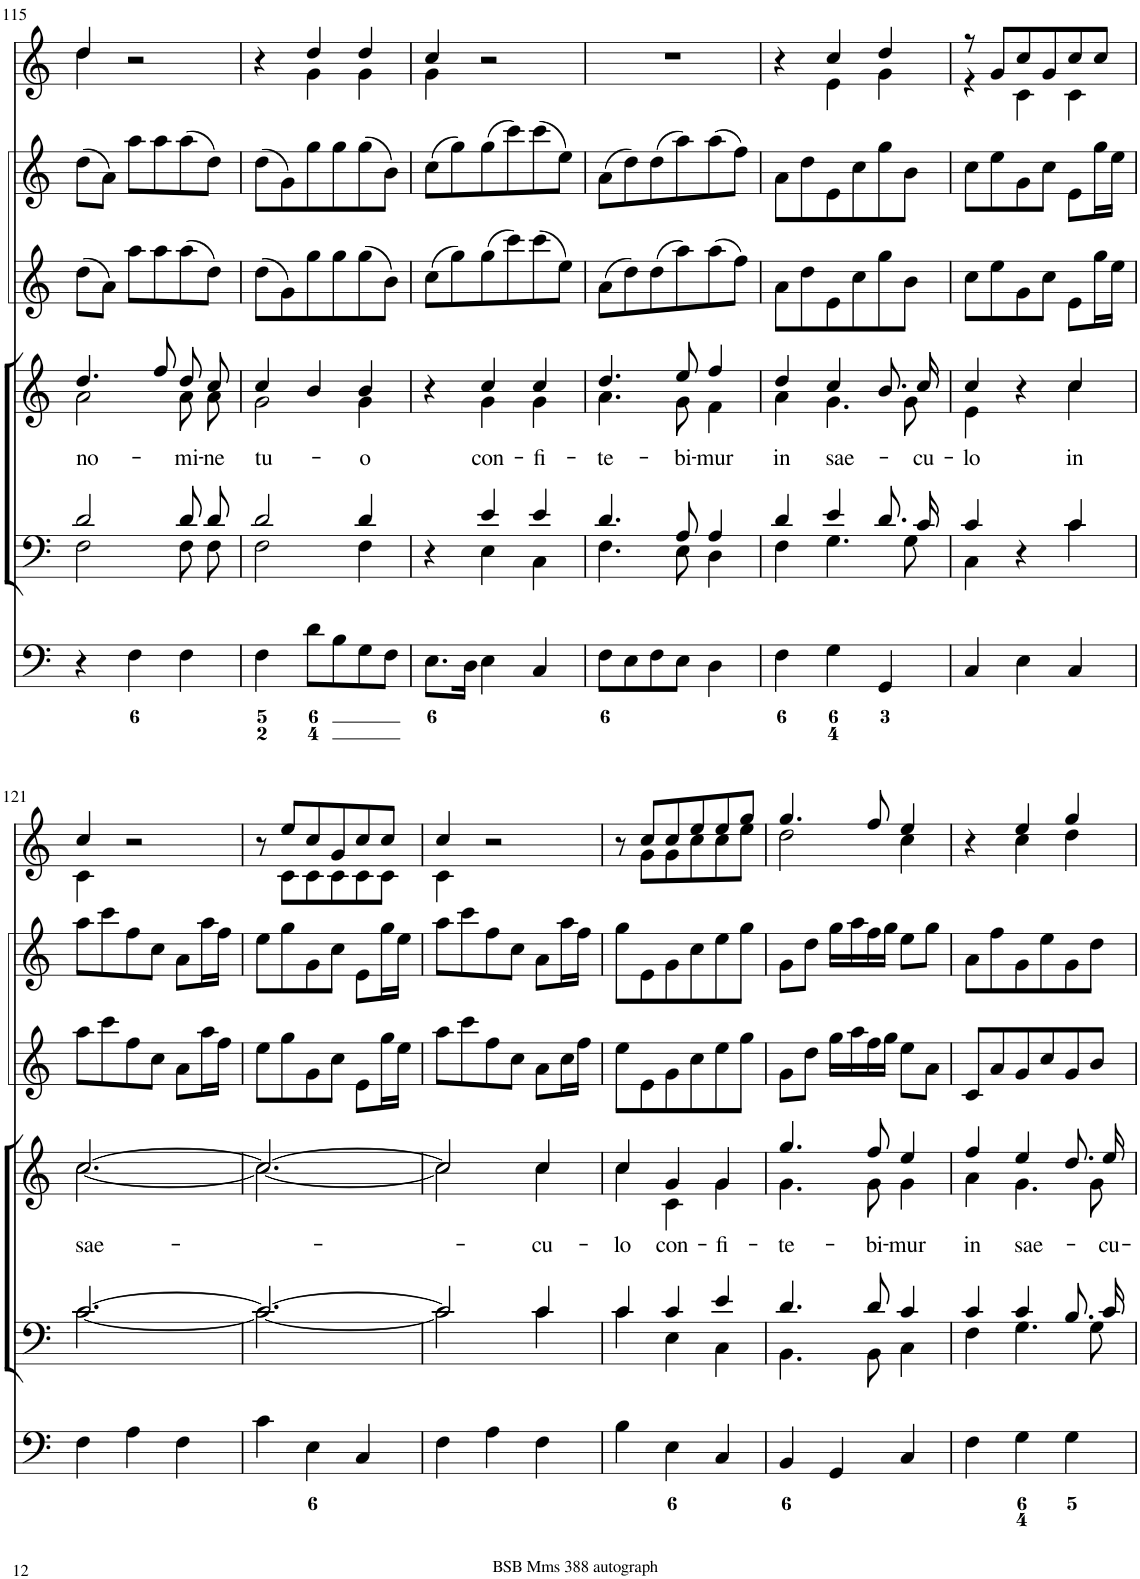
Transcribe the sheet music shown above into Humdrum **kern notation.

**kern	**kern	**kern	**text	**kern	**kern	**kern
*part6	*part5	*part4	*part4	*part3	*part2	*part1
*staff6	*staff5	*staff4	*staff4	*staff3	*staff2	*staff1
*I"Organ	*I"Voice	*I"Voice	*	*I"Violin	*I"Violini	*I"Clarini in C
*	*	*	*	*I'Vln	*I'Vln	*
!!LO:PB:g=z
*clefF4	*clefF4	*clefG2	*	*clefG2	*clefG2	*clefG2
*k[]	*k[]	*k[]	*	*k[]	*k[]	*k[]
*M3/4	*M3/4	*M3/4	*	*M3/4	*M3/4	*M3/4
=115	=115	=115	=115	=115	=115	=115
*	*^	*	*	*	*	*
!	!	!	!	!LO:LY:b	!	!	!
*	*	*	*^	*	*	*	*^
4r	2d/	2F\	4.dd/	2a\	no-	(8dd\L	(8dd\L	4dd/	4dd\
.	.	.	.	.	.	8a\J)	8a\J)	.	.
4F\	.	.	.	.	.	8aa\L	8aa\L	2r	2ryy
.	.	.	8ff/	.	.	8aa\	8aa\	.	.
!	!	!	!	!	!LO:LY:b	!	!	!	!
4F\	8d/L	8F\L	8dd/L	8a\L	-mi-	(8aa\	(8aa\	.	.
!	!	!	!	!	!LO:LY:b	!	!	!	!
.	8d/J	8F\J	8cc/J	8a\J	-ne	8dd\J)	8dd\J)	.	.
=116	=116	=116	=116	=116	=116	=116	=116	=116	=116
!	!	!	!	!	!LO:LY:b	!	!	!	!
4F\	2d/	2F\	4cc/	2g\	tu-	(8dd\L	(8dd\L	4r	4ryy
.	.	.	.	.	.	8g\)	8g\)	.	.
8d\L	.	.	4b/	.	.	8gg\	8gg\	4dd/	4g\
8B\	.	.	.	.	.	8gg\	8gg\	.	.
!	!	!	!	!	!LO:LY:b	!	!	!	!
8G\	4d/	4F\	4b/	4g\	-o	(8gg\	(8gg\	4dd/	4g\
8F\J	.	.	.	.	.	8b\J)	8b\J)	.	.
=117	=117	=117	=117	=117	=117	=117	=117	=117	=117
8.E\L	4r	4ryy	4r	4ryy	.	(8cc\L	(8cc\L	4cc/	4g\
.	.	.	.	.	.	8gg\)	8gg\)	.	.
16D\Jk	.	.	.	.	.	.	.	.	.
!	!	!	!	!	!LO:LY:b	!	!	!	!
4E\	4e/	4E\	4cc/	4g\	con-	(8gg\	(8gg\	2r	2ryy
.	.	.	.	.	.	8ccc\)	8ccc\)	.	.
!	!	!	!	!	!LO:LY:b	!	!	!	!
4C/	4e/	4C\	4cc/	4g\	-fi-	(8ccc\	(8ccc\	.	.
.	.	.	.	.	.	8ee\J)	8ee\J)	.	.
*	*	*	*	*	*	*	*	*v	*v
=118	=118	=118	=118	=118	=118	=118	=118	=118
!	!	!	!	!	!LO:LY:b	!	!	!
8F\L	4.d/	4.F\	4.dd/	4.a\	-te-	(8a\L	(8a\L	2.r
8E\	.	.	.	.	.	8dd\)	8dd\)	.
8F\	.	.	.	.	.	(8dd\	(8dd\	.
!	!	!	!	!	!LO:LY:b	!	!	!
8E\J	8A/	8E\	8ee/	8g\	-bi-	8aa\)	8aa\)	.
!	!	!	!	!	!LO:LY:b	!	!	!
4D\	4A/	4D\	4ff/	4f\	-mur	(8aa\	(8aa\	.
.	.	.	.	.	.	8ff\J)	8ff\J)	.
=119	=119	=119	=119	=119	=119	=119	=119	=119
!	!	!	!	!	!LO:LY:b	!	!	!
*	*	*	*	*	*	*	*	*^
4F\	4d/	4F\	4dd/	4a\	in	8a\L	8a\L	4r	4ryy
.	.	.	.	.	.	8dd\	8dd\	.	.
!	!	!	!	!	!LO:LY:b	!	!	!	!
4G\	4e/	4.G\	4cc/	4.g\	sae-	8e\	8e\	4cc/	4e\
.	.	.	.	.	.	8cc\	8cc\	.	.
4GG/	8.d/L	.	8.b/L	.	.	8gg\	8gg\	4dd/	4g\
.	.	8G\	.	8g\	.	8b\J	8b\J	.	.
!	!	!	!	!	!LO:LY:b	!	!	!	!
.	16c/Jk	.	16cc/Jk	.	-cu-	.	.	.	.
=120	=120	=120	=120	=120	=120	=120	=120	=120	=120
!	!	!	!	!	!LO:LY:b	!	!	!	!
4C/	4c/	4C\	4cc/	4e\	-lo	8cc\L	8cc\L	8r	4r
.	.	.	.	.	.	8ee\	8ee\	8g/L	.
4E\	4r	4ryy	4r	4ryy	.	8g\	8g\	8cc/	4c\
.	.	.	.	.	.	8cc\J	8cc\J	8g/	.
!	!	!	!	!	!LO:LY:b	!	!	!	!
4C/	4c/	4c\	4cc/	4cc\	in	8e\L	8e\L	8cc/	4c\
.	.	.	.	.	.	16gg\L	16gg\L	8cc/J	.
.	.	.	.	.	.	16ee\JJ	16ee\JJ	.	.
!!LO:LB:g=z	!!
=121	=121	=121	=121	=121	=121	=121	=121	=121	=121
!	!	!	!	!	!LO:LY:b	!	!	!	!
4F\	[2.c/	[2.c\	[2.cc/	[2.cc\	sae-	8aa\L	8aa\L	4cc/	4c\
.	.	.	.	.	.	8ccc\	8ccc\	.	.
4A\	.	.	.	.	.	8ff\	8ff\	2r	2ryy
.	.	.	.	.	.	8cc\J	8cc\J	.	.
4F\	.	.	.	.	.	8a\L	8a\L	.	.
.	.	.	.	.	.	16aa\L	16aa\L	.	.
.	.	.	.	.	.	16ff\JJ	16ff\JJ	.	.
=122	=122	=122	=122	=122	=122	=122	=122	=122	=122
4c\	2.c/_	2.c\_	2.cc/_	2.cc\_	.	8ee\L	8ee\L	8r	8ryy
.	.	.	.	.	.	8gg\	8gg\	8ee/L	8c\L
4E\	.	.	.	.	.	8g\	8g\	8cc/	8c\
.	.	.	.	.	.	8cc\J	8cc\J	8g/	8c\
4C/	.	.	.	.	.	8e\L	8e\L	8cc/	8c\
.	.	.	.	.	.	16gg\L	16gg\L	8cc/J	8c\J
.	.	.	.	.	.	16ee\JJ	16ee\JJ	.	.
=123	=123	=123	=123	=123	=123	=123	=123	=123	=123
4F\	2c/]	2c\]	2cc/]	2cc\]	.	8aa\L	8aa\L	4cc/	4c\
.	.	.	.	.	.	8ccc\	8ccc\	.	.
4A\	.	.	.	.	.	8ff\	8ff\	2r	2ryy
.	.	.	.	.	.	8cc\J	8cc\J	.	.
!	!	!	!	!	!LO:LY:b	!	!	!	!
4F\	4c/	4c\	4cc/	4cc\	-cu-	8a\L	8a\L	.	.
.	.	.	.	.	.	16cc\L	16aa\L	.	.
.	.	.	.	.	.	16ff\JJ	16ff\JJ	.	.
=124	=124	=124	=124	=124	=124	=124	=124	=124	=124
!	!	!	!	!	!LO:LY:b	!	!	!	!
4B\	4c/	4c\	4cc/	4cc\	-lo	8ee\L	8gg\L	8r	8ryy
.	.	.	.	.	.	8e\	8e\	8cc/L	8g\L
!	!	!	!	!	!LO:LY:b	!	!	!	!
4E\	4c/	4E\	4g/	4c\	con-	8g\	8g\	8cc/	8g\
.	.	.	.	.	.	8cc\	8cc\	8ee/	8cc\
!	!	!	!	!	!LO:LY:b	!	!	!	!
4C/	4e/	4C\	4g/	4g\	-fi-	8ee\	8ee\	8ee/	8cc\
.	.	.	.	.	.	8gg\J	8gg\J	8gg/J	8ee\J
=125	=125	=125	=125	=125	=125	=125	=125	=125	=125
!	!	!	!	!	!LO:LY:b	!	!	!	!
4BB/	4.d/	4.BB\	4.gg/	4.g\	-te-	8g\L	8g\L	4.gg/	2dd\
.	.	.	.	.	.	8dd\J	8dd\J	.	.
4GG/	.	.	.	.	.	16gg\LL	16gg\LL	.	.
.	.	.	.	.	.	16aa\	16aa\	.	.
!	!	!	!	!	!LO:LY:b	!	!	!	!
.	8d/	8BB\	8ff/	8g\	-bi-	16ff\	16ff\	8ff/	.
.	.	.	.	.	.	16gg\JJ	16gg\JJ	.	.
!	!	!	!	!	!LO:LY:b	!	!	!	!
4C/	4c/	4C\	4ee/	4g\	-mur	8ee\L	8ee\L	4ee/	4cc\
.	.	.	.	.	.	8a\J	8gg\J	.	.
=126	=126	=126	=126	=126	=126	=126	=126	=126	=126
!	!	!	!	!	!LO:LY:b	!	!	!	!
4F\	4c/	4F\	4ff/	4a\	in	8c/L	8a\L	4r	4ryy
.	.	.	.	.	.	8a/	8ff\	.	.
!	!	!	!	!	!LO:LY:b	!	!	!	!
4G\	4c/	4.G\	4ee/	4.g\	sae-	8g/	8g\	4ee/	4cc\
.	.	.	.	.	.	8cc/	8ee\	.	.
4G\	8.B/L	.	8.dd/L	.	.	8g/	8g\	4gg/	4dd\
.	.	8G\	.	8g\	.	8b/J	8dd\J	.	.
!	!	!	!	!	!LO:LY:b	!	!	!	!
.	16c/Jk	.	16ee/Jk	.	-cu-	.	.	.	.
*	*v	*v	*	*	*	*	*	*v	*v
*	*	*v	*v	*	*	*	*
=	=	=	=	=	=	=
*-	*-	*-	*-	*-	*-	*-
